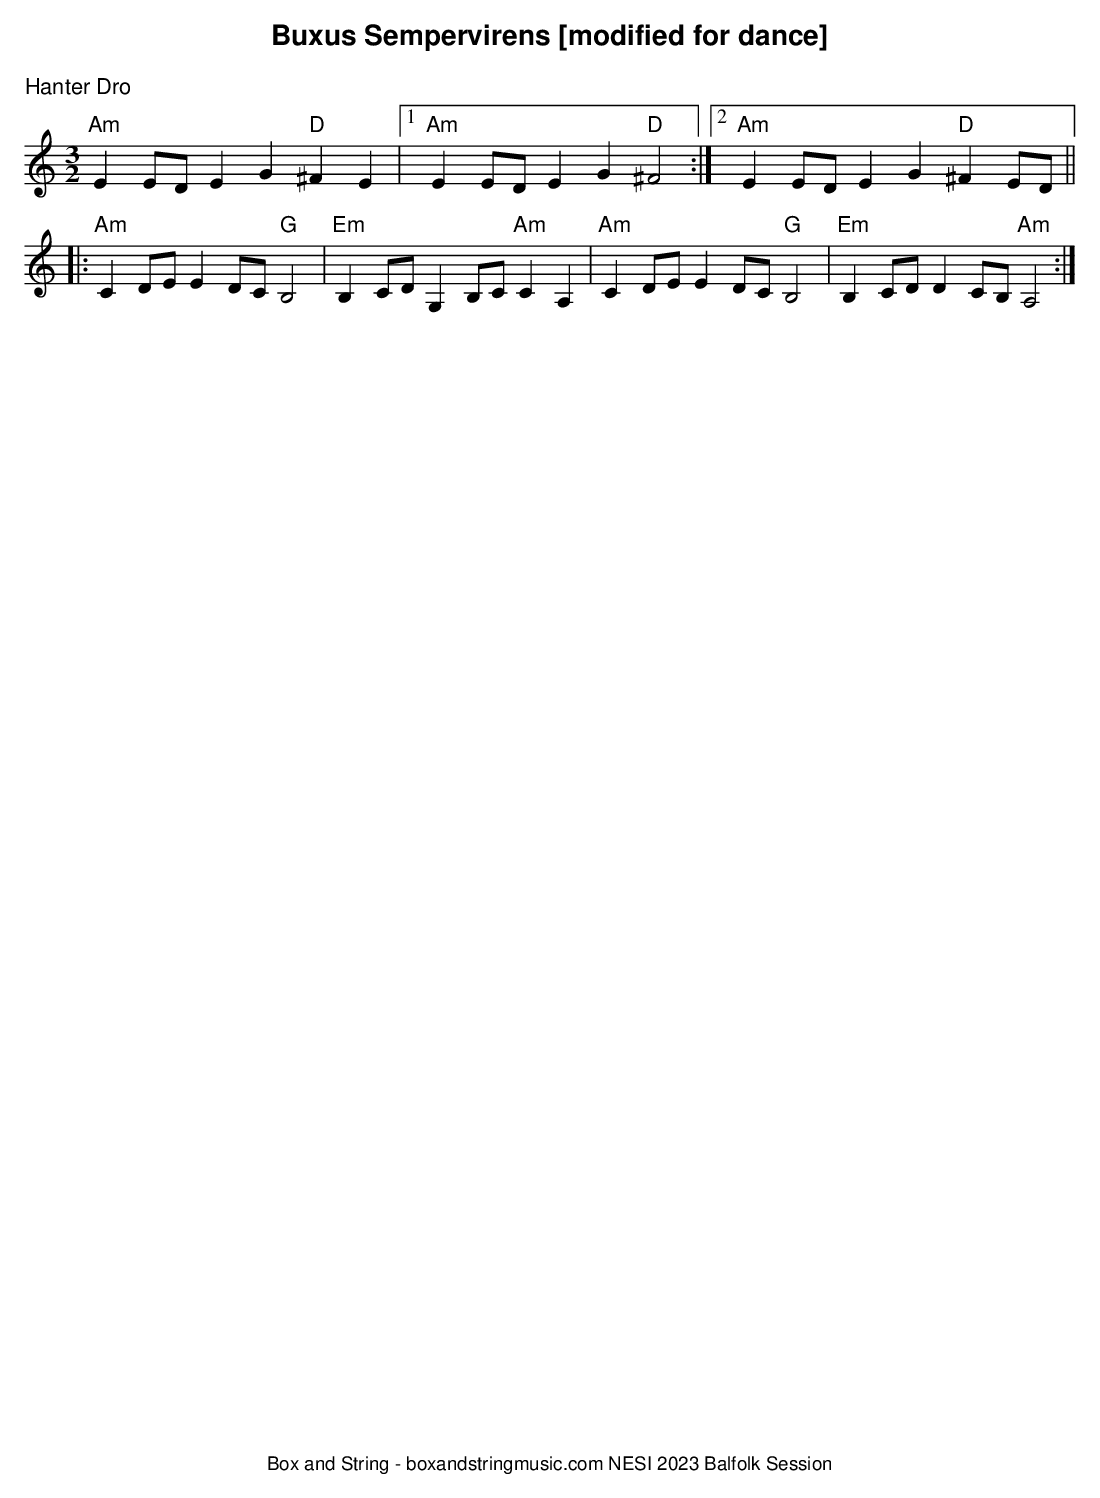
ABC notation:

X:1
T:Buxus Sempervirens [modified for dance]
M:3/2
L:1/8
K:Am
%%text Hanter Dro
"Am"E2EDE2G2"D"^F2E2|1"Am"E2EDE2G2"D"^F4:|2"Am"E2EDE2G2"D"^F2ED||
|:"Am"C2DEE2DC"G"B,4|"Em"B,2CDG,2B,C"Am"C2A,2|\
"Am"C2DEE2DC"G"B,4|"Em"B,2CDD2CB,"Am"A,4:|
